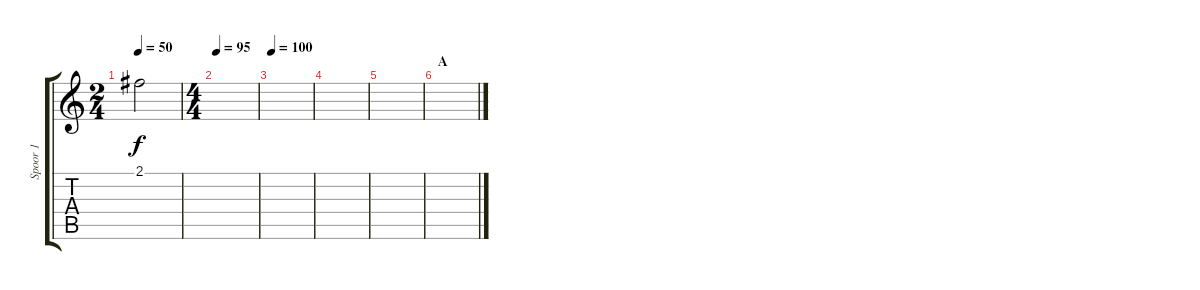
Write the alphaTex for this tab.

\track ("Spoor 1" "Spoor 1") {instrument acousticguitarsteel}
\staff {score tabs}
\tuning (E4 B3 G3 D3 A2 E2) {hide}
\ts (2 4)
\tempo 50
\clef g2
\ks c
2.1{t}.2{dy f} |
\ts (4 4)
\tempo 95
|
\tempo 100
|
|
|
\section ("" "A")
